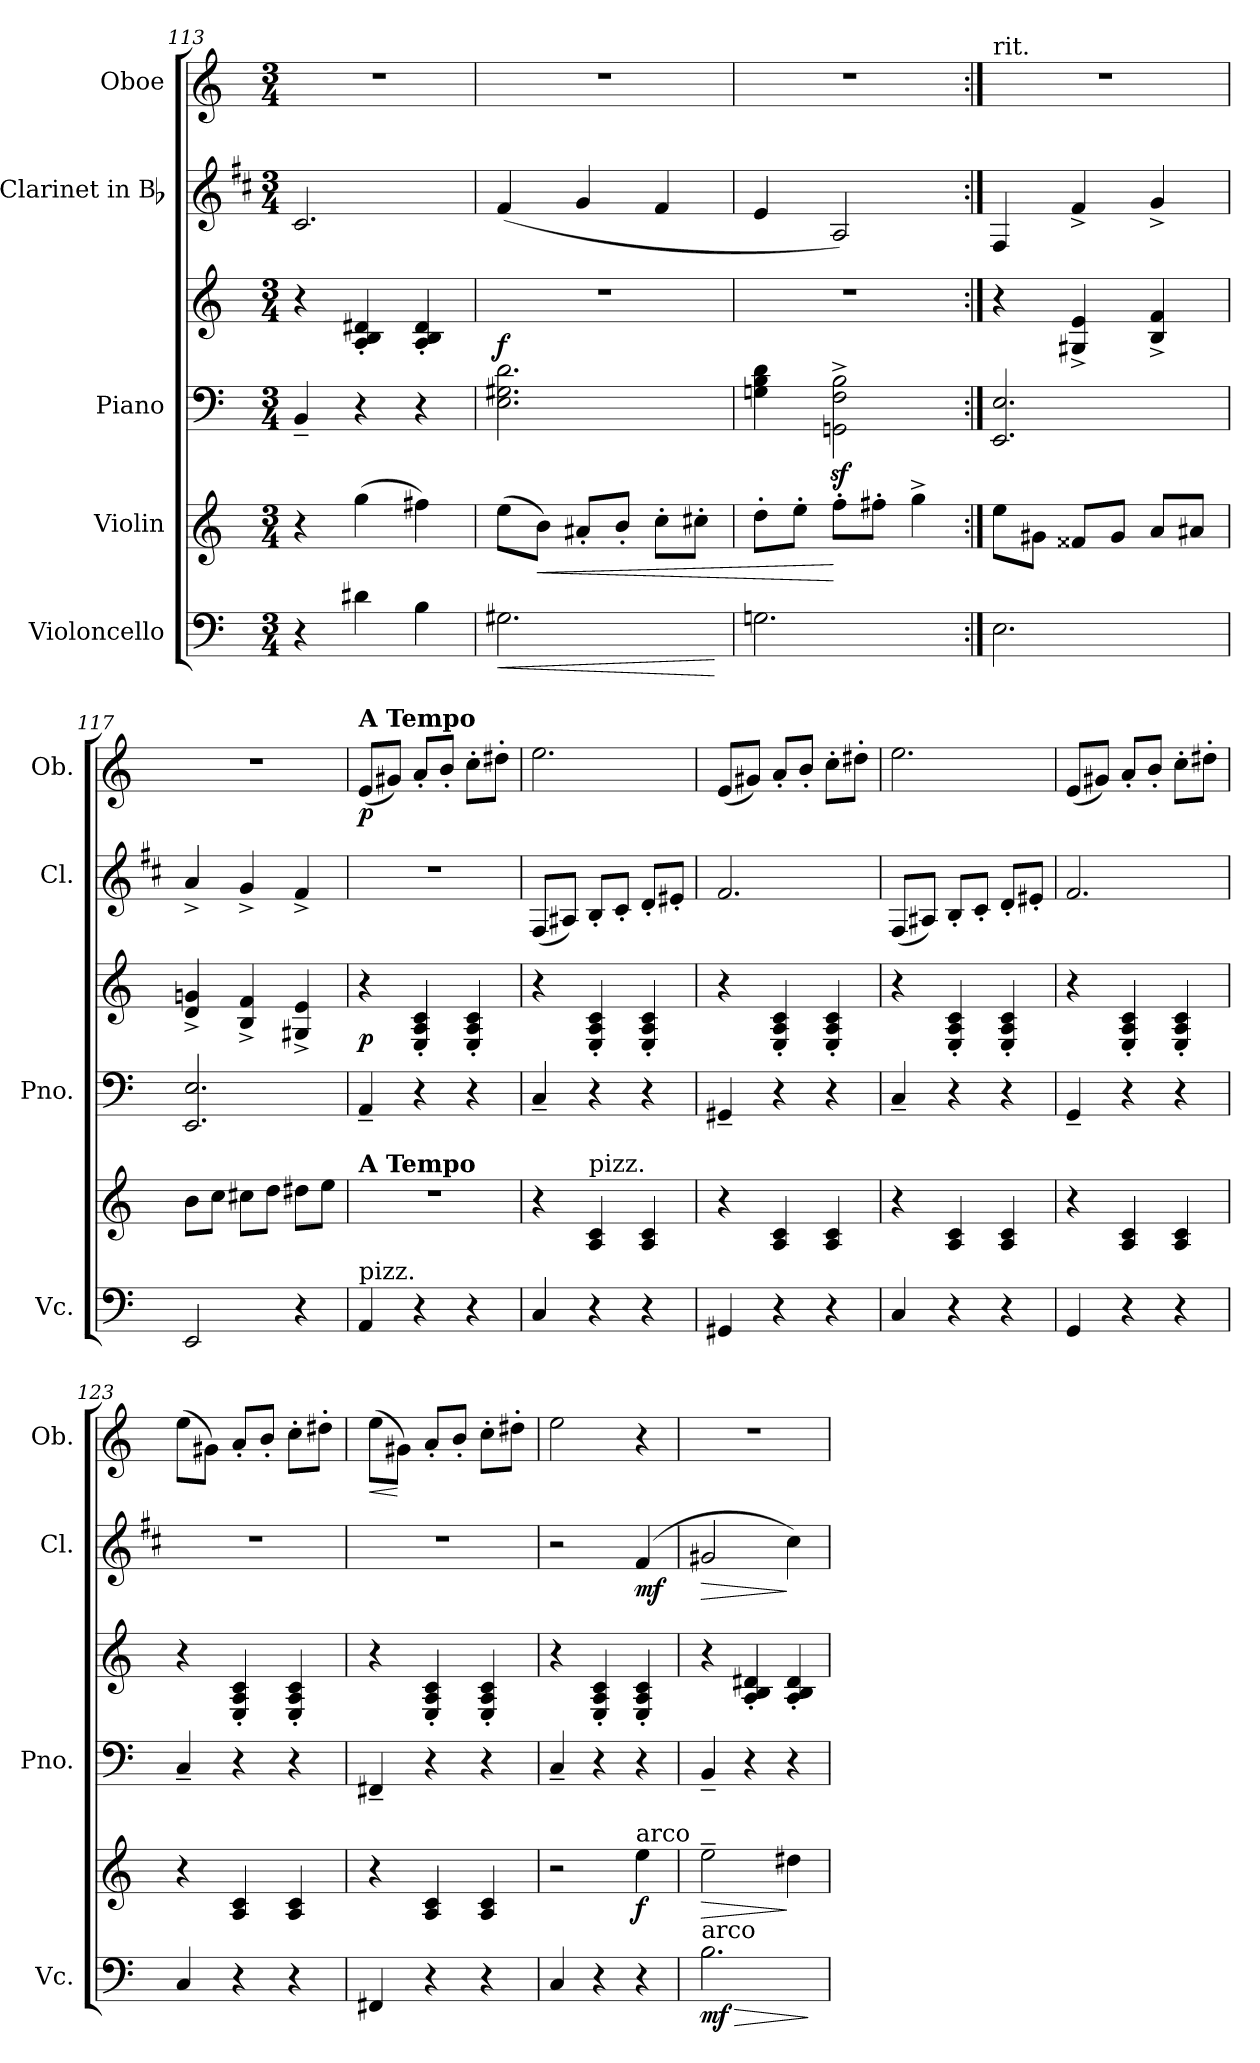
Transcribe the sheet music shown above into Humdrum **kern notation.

**kern	**dynam	**kern	**dynam	**kern	**kern	**dynam	**kern	**dynam	**kern	**dynam
*part5	*part5	*part4	*part4	*part3	*part3	*part3	*part2	*part2	*part1	*part1
*staff6	*staff6	*staff5	*staff5	*staff4	*staff3	*staff3/4	*staff2	*staff2	*staff1	*staff1
*I"Violoncello	*	*I"Violin	*	*I"Piano	*	*	*I"Clarinet in Bb	*	*I"Oboe	*
*I'Vc.	*	*	*	*I'Pno.	*	*	*I'Cl.	*	*I'Ob.	*
!!LO:PB:g=z
*clefF4	*	*clefG2	*	*clefF4	*clefG2	*	*clefG2	*	*clefG2	*
*	*	*	*	*	*	*	*ITrd1c2	*	*	*
*k[]	*	*k[]	*	*k[]	*k[]	*	*k[]	*	*k[]	*
*a:	*	*a:	*	*a:	*a:	*	*a:	*	*a:	*
*M3/4	*	*M3/4	*	*M3/4	*M3/4	*	*M3/4	*	*M3/4	*
=113	=113	=113	=113	=113	=113	=113	=113	=113	=113	=113
!	!	!	!	!	!	!	!	!	!LO:N:vis=1	!
4r	.	4r	.	4BB~i/	4r	.	2.Bi/	.	2.r	.
4d#Xi\	.	(4ggi\	.	4r	4Ai/' 4Bi' 4d#Xi'	.	.	.	.	.
4Bi\	.	4ff#Xi\)	.	4r	4Ai/' 4Bi' 4d#i'	.	.	.	.	.
=114	=114	=114	=114	=114	=114	=114	=114	=114	=114	=114
!	!LO:HP:b	!	!	!	!LO:N:vis=1	!	!	!	!LO:N:vis=1	!
2.G#Xi\	<	(8eei\L	.	2.Ei\ 2.G#Xi 2.di	2.r	f	(4ei/	.	2.r	.
!	!	!	!LO:HP:b	!	!	!	!	!	!	!
.	.	8bi\J)	<	.	.	.	.	.	.	.
.	.	8a#X'i/L	.	.	.	.	4fi/	.	.	.
.	.	8b'i/J	.	.	.	.	.	.	.	.
.	.	8cc'i\L	.	.	.	.	4ei/	.	.	.
.	.	8cc#X'i\J	.	.	.	.	.	.	.	.
.	[	.	.	.	.	.	.	.	.	.
=115	=115	=115	=115	=115	=115	=115	=115	=115	=115	=115
!	!	!	!	!	!LO:N:vis=1	!	!	!	!LO:N:vis=1	!
2.Gni\	.	8dd'i\L	.	4Gni\ 4Bi 4di	2.r	.	4di/	.	2.r	.
.	.	8ee'i\J	.	.	.	.	.	.	.	.
.	.	8ff'i\L	[	2GGni\z^ 2Fiz^ 2Biz^	.	.	2Gi/)	.	.	.
.	.	8ff#X'i\J	.	.	.	.	.	.	.	.
.	.	4gg^i\	.	.	.	.	.	.	.	.
=116:|!	=116:|!	=116:|!	=116:|!	=116:|!	=116:|!	=116:|!	=116:|!	=116:|!	=116:|!	=116:|!
!	!	!	!	!	!	!	!	!	!LO:TX:t=rit.	!
!	!	!	!	!	!	!	!	!	!LO:N:vis=1	!
2.Ei\	.	8eei\L	.	2.EEi/ 2.Ei	4r	.	4Ei/	.	2.r	.
.	.	8g#Xi\J	.	.	.	.	.	.	.	.
.	.	8f##Xi/L	.	.	4G#Xi/^ 4ei^	.	4e^i/	.	.	.
.	.	8g#i/J	.	.	.	.	.	.	.	.
.	.	8ai/L	.	.	4Bi/^ 4fi^	.	4f^i/	.	.	.
.	.	8a#Xi/J	.	.	.	.	.	.	.	.
=117	=117	=117	=117	=117	=117	=117	=117	=117	=117	=117
!	!	!	!	!	!	!	!	!	!LO:N:vis=1	!
2EEi/	.	8bi\L	.	2.EEi/ 2.Ei	4di/^ 4gni^	.	4g^i/	.	2.r	.
.	.	8cci\J	.	.	.	.	.	.	.	.
.	.	8cc#Xi\L	.	.	4Bi/^ 4fi^	.	4f^i/	.	.	.
.	.	8ddi\J	.	.	.	.	.	.	.	.
4r	.	8dd#Xi\L	.	.	4G#Xi/^ 4ei^	.	4e^i/	.	.	.
.	.	8eei\J	.	.	.	.	.	.	.	.
=118	=118	=118	=118	=118	=118	=118	=118	=118	=118	=118
!	!	!	!	!	!	!	!	!	!LO:TX:a:B:t=A Tempo	!
!	!	!LO:TX:a:B:t=A Tempo	!	!	!	!	!	!	!	!
!LO:TX:a:t=pizz.	!	!	!	!	!	!	!	!	!	!
!	!	!LO:N:vis=1	!	!	!	!	!LO:N:vis=1	!	!	!
4AAi/	.	2.r	.	4AA~i/	4r	p	2.r	.	(8ei/L	p
.	.	.	.	.	.	.	.	.	8g#Xi/J)	.
4r	.	.	.	4r	4Ei/' 4Ai' 4ci'	.	.	.	8a'i/L	.
.	.	.	.	.	.	.	.	.	8b'i/J	.
4r	.	.	.	4r	4Ei/' 4Ai' 4ci'	.	.	.	8cc'i\L	.
.	.	.	.	.	.	.	.	.	8dd#X'i\J	.
=119	=119	=119	=119	=119	=119	=119	=119	=119	=119	=119
4Ci/	.	4r	.	4C~i/	4r	.	(8Ei/L	.	2.eei\	.
.	.	.	.	.	.	.	8G#Xi/J)	.	.	.
!	!	!LO:TX:a:t=pizz.	!	!	!	!	!	!	!	!
4r	.	4Ai/ 4ci	.	4r	4Ei/' 4Ai' 4ci'	.	8A'i/L	.	.	.
.	.	.	.	.	.	.	8B'i/J	.	.	.
4r	.	4Ai/ 4ci	.	4r	4Ei/' 4Ai' 4ci'	.	8c'i/L	.	.	.
.	.	.	.	.	.	.	8d#X'i/J	.	.	.
=120	=120	=120	=120	=120	=120	=120	=120	=120	=120	=120
4GG#Xi/	.	4r	.	4GG#X~i/	4r	.	2.ei/	.	(8ei/L	.
.	.	.	.	.	.	.	.	.	8g#Xi/J)	.
4r	.	4Ai/ 4ci	.	4r	4Ei/' 4Ai' 4ci'	.	.	.	8a'i/L	.
.	.	.	.	.	.	.	.	.	8b'i/J	.
4r	.	4Ai/ 4ci	.	4r	4Ei/' 4Ai' 4ci'	.	.	.	8cc'i\L	.
.	.	.	.	.	.	.	.	.	8dd#X'i\J	.
!!LO:LB:g=z
=121	=121	=121	=121	=121	=121	=121	=121	=121	=121	=121
4Ci/	.	4r	.	4C~i/	4r	.	(8Ei/L	.	2.eei\	.
.	.	.	.	.	.	.	8G#Xi/J)	.	.	.
4r	.	4Ai/ 4ci	.	4r	4Ei/' 4Ai' 4ci'	.	8A'i/L	.	.	.
.	.	.	.	.	.	.	8B'i/J	.	.	.
4r	.	4Ai/ 4ci	.	4r	4Ei/' 4Ai' 4ci'	.	8c'i/L	.	.	.
.	.	.	.	.	.	.	8d#X'i/J	.	.	.
=122	=122	=122	=122	=122	=122	=122	=122	=122	=122	=122
4GGi/	.	4r	.	4GG~i/	4r	.	2.ei/	.	(8ei/L	.
.	.	.	.	.	.	.	.	.	8g#Xi/J)	.
4r	.	4Ai/ 4ci	.	4r	4Ei/' 4Ai' 4ci'	.	.	.	8a'i/L	.
.	.	.	.	.	.	.	.	.	8b'i/J	.
4r	.	4Ai/ 4ci	.	4r	4Ei/' 4Ai' 4ci'	.	.	.	8cc'i\L	.
.	.	.	.	.	.	.	.	.	8dd#X'i\J	.
=123	=123	=123	=123	=123	=123	=123	=123	=123	=123	=123
!	!	!	!	!	!	!	!LO:N:vis=1	!	!	!
4Ci/	.	4r	.	4C~i/	4r	.	2.r	.	(8eei\L	.
.	.	.	.	.	.	.	.	.	8g#Xi\J)	.
4r	.	4Ai/ 4ci	.	4r	4Ei/' 4Ai' 4ci'	.	.	.	8a'i/L	.
.	.	.	.	.	.	.	.	.	8b'i/J	.
4r	.	4Ai/ 4ci	.	4r	4Ei/' 4Ai' 4ci'	.	.	.	8cc'i\L	.
.	.	.	.	.	.	.	.	.	8dd#X'i\J	.
=124	=124	=124	=124	=124	=124	=124	=124	=124	=124	=124
!	!	!	!	!	!	!	!LO:N:vis=1	!	!	!LO:HP:b
4FF#Xi/	.	4r	.	4FF#X~i/	4r	.	2.r	.	(8eei\L	<
.	.	.	.	.	.	.	.	.	8g#Xi\J)	[
4r	.	4Ai/ 4ci	.	4r	4Ei/' 4Ai' 4ci'	.	.	.	8a'i/L	.
.	.	.	.	.	.	.	.	.	8b'i/J	.
4r	.	4Ai/ 4ci	.	4r	4Ei/' 4Ai' 4ci'	.	.	.	8cc'i\L	.
.	.	.	.	.	.	.	.	.	8dd#X'i\J	.
=125	=125	=125	=125	=125	=125	=125	=125	=125	=125	=125
4Ci/	.	2r	.	4C~i/	4r	.	2r	.	2eei\	.
4r	.	.	.	4r	4Ei/' 4Ai' 4ci'	.	.	.	.	.
!	!	!LO:TX:a:t=arco	!	!	!	!	!	!	!	!
4r	.	4eei\	f	4r	4Ei/' 4Ai' 4ci'	.	(4ei/	mf	4r	.
=126	=126	=126	=126	=126	=126	=126	=126	=126	=126	=126
!LO:TX:a:t=arco	!	!	!	!	!	!	!	!	!	!
!	!LO:HP:b	!	!LO:HP:b	!	!	!	!	!LO:HP:b	!LO:N:vis=1	!
2.Bi\	> mf	2ee~i\	>	4BB~i/	4r	.	2f#Xi/	>	2.r	.
.	.	.	.	4r	4Ai/' 4Bi' 4d#Xi'	.	.	.	.	.
.	.	4dd#Xi\	]	4r	4Ai/' 4Bi' 4d#i'	.	4bi\)	]	.	.
.	]	.	.	.	.	.	.	.	.	.
=	=	=	=	=	=	=	=	=	=	=
*-	*-	*-	*-	*-	*-	*-	*-	*-	*-	*-
